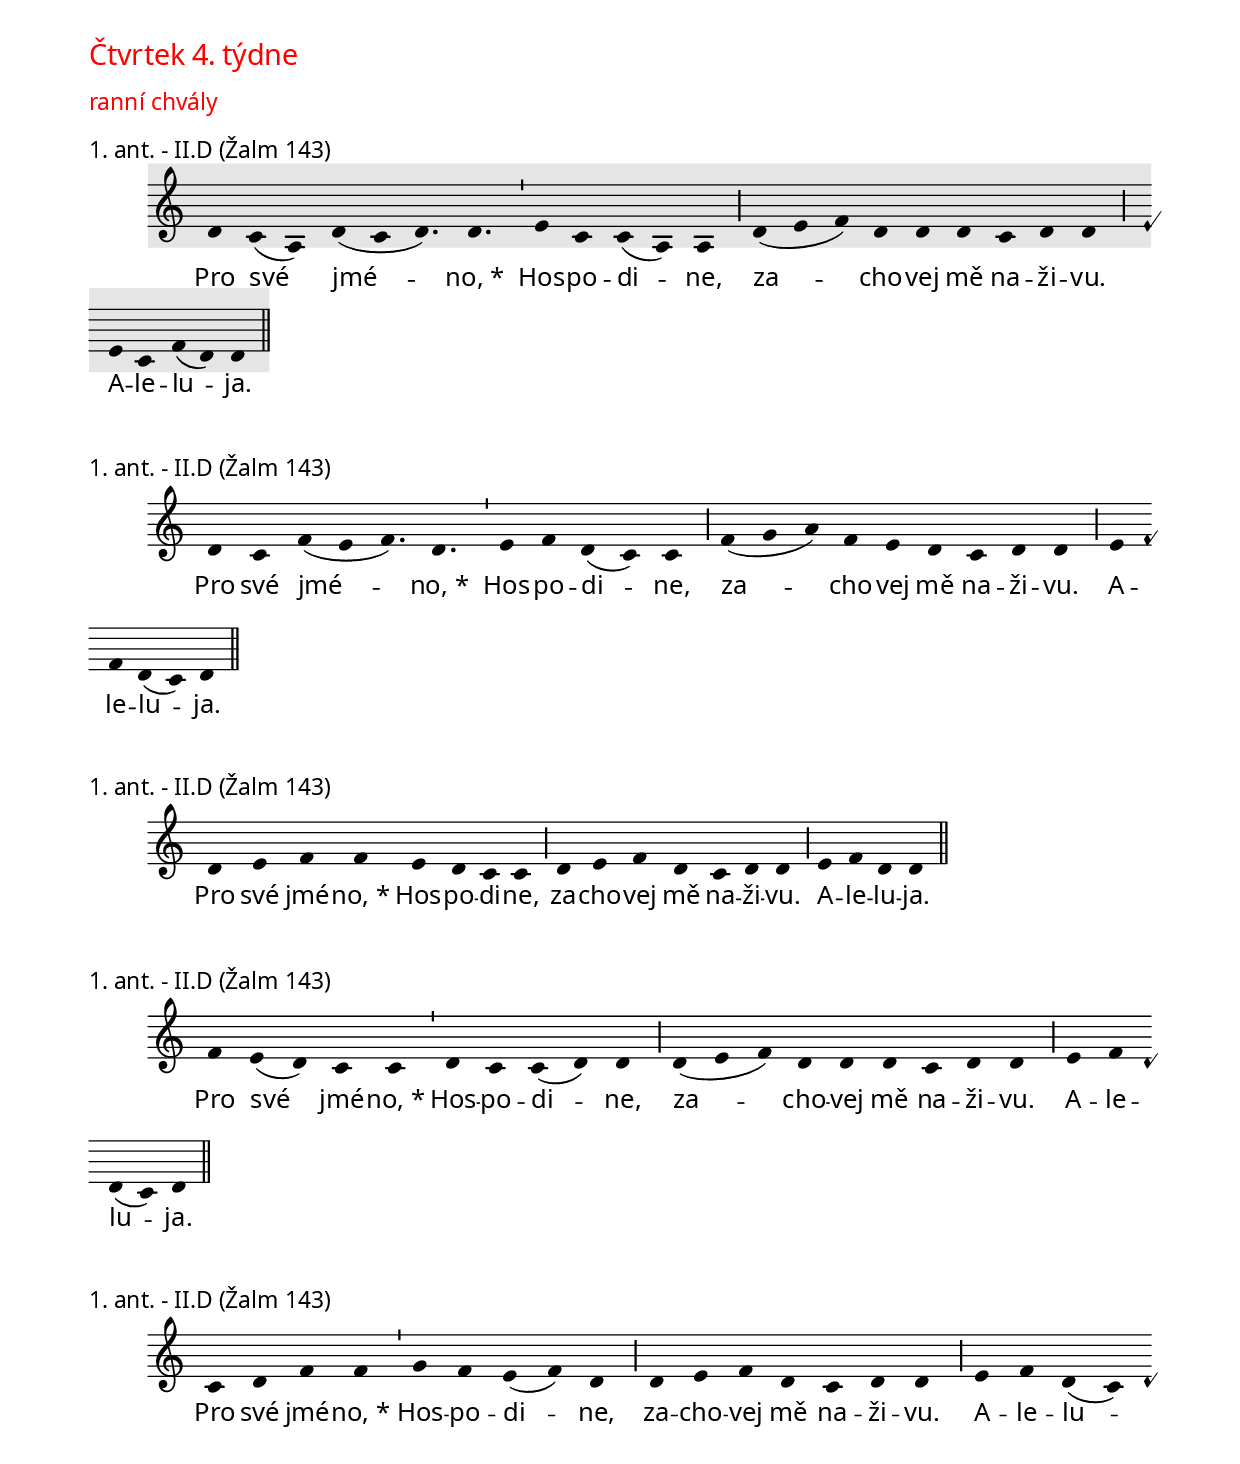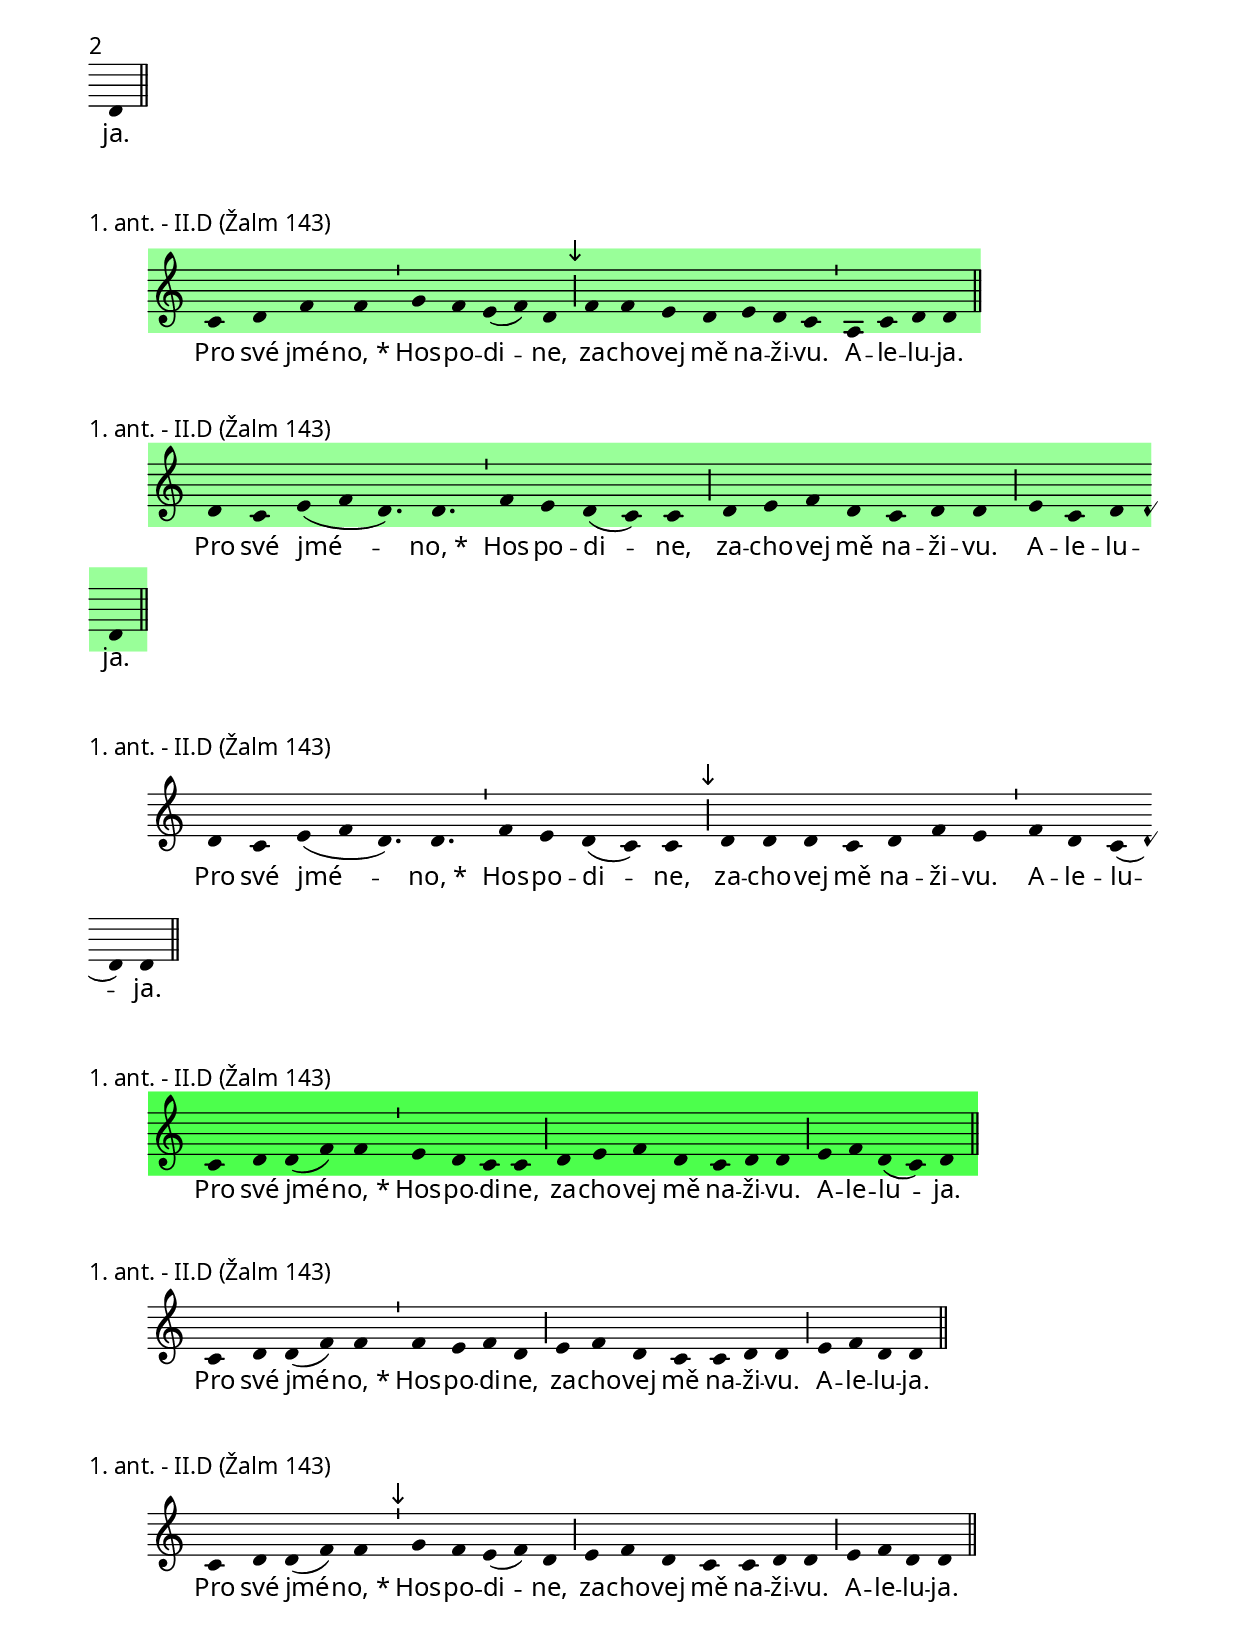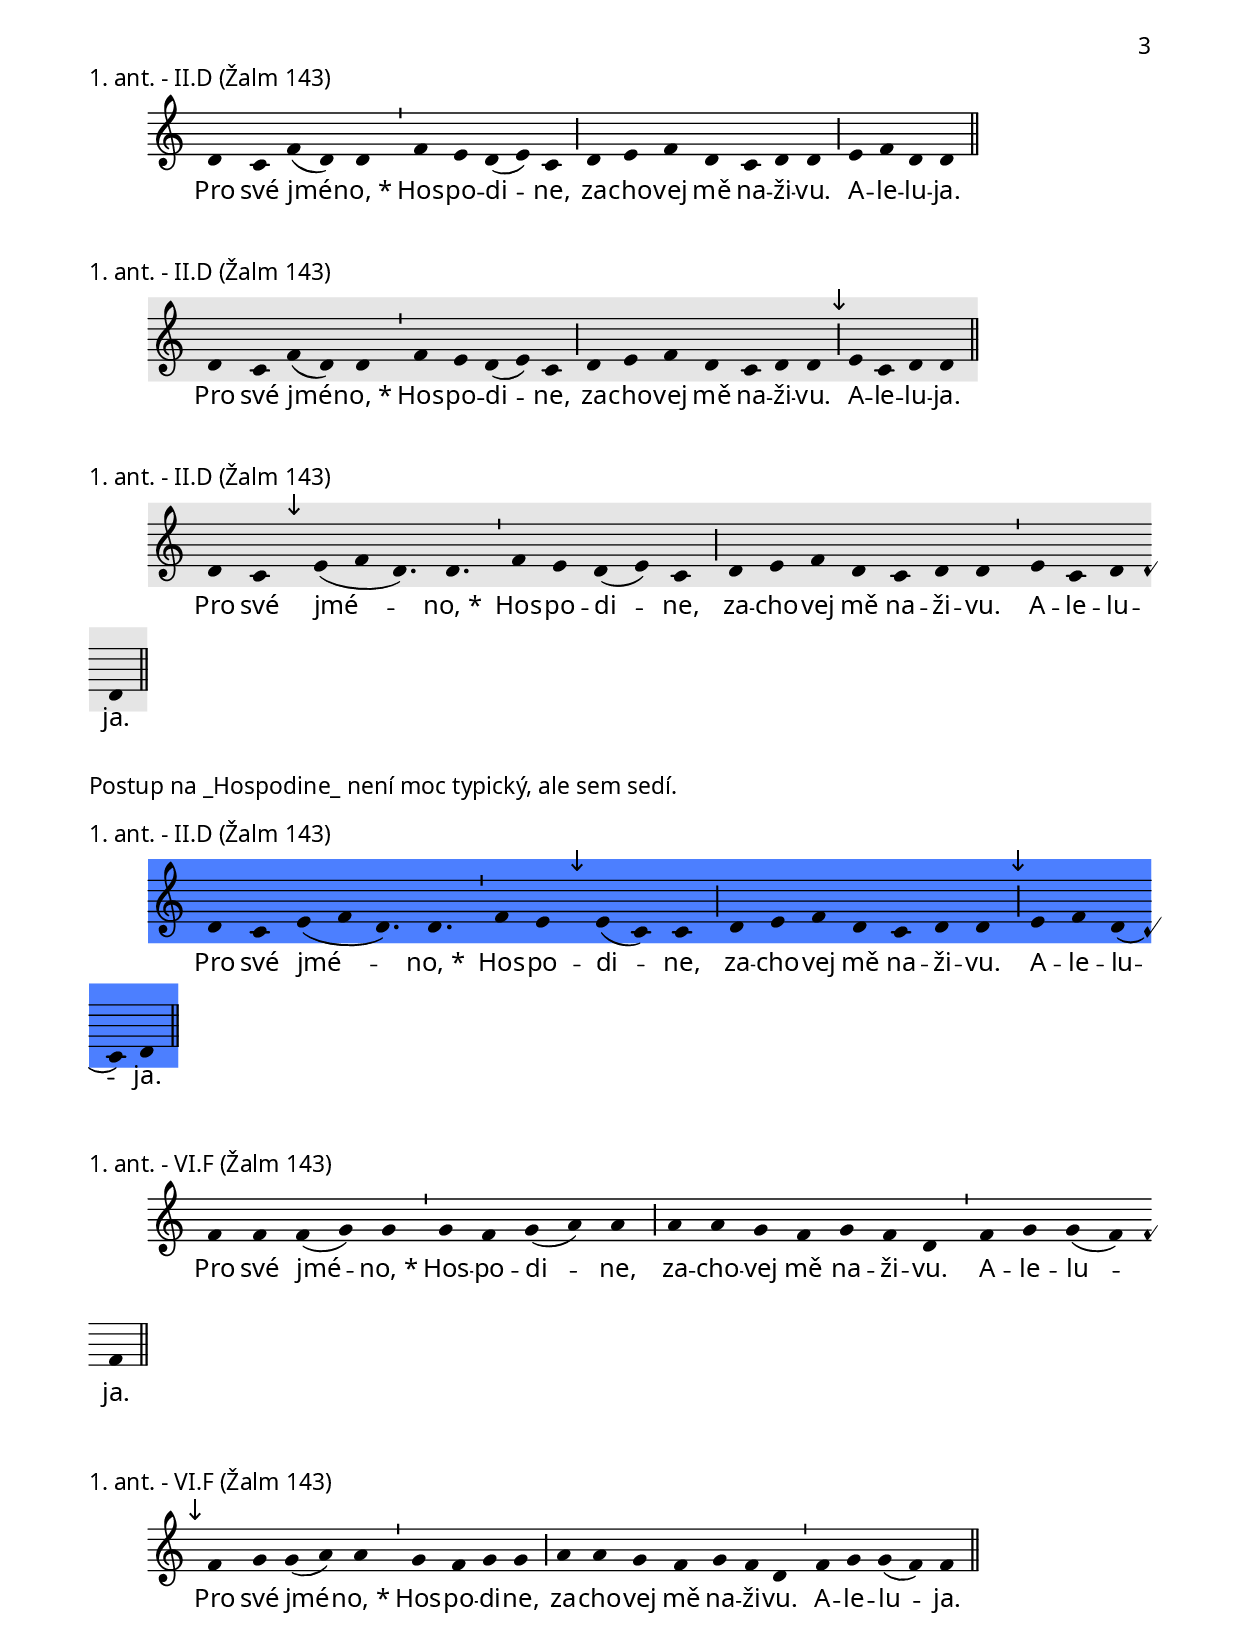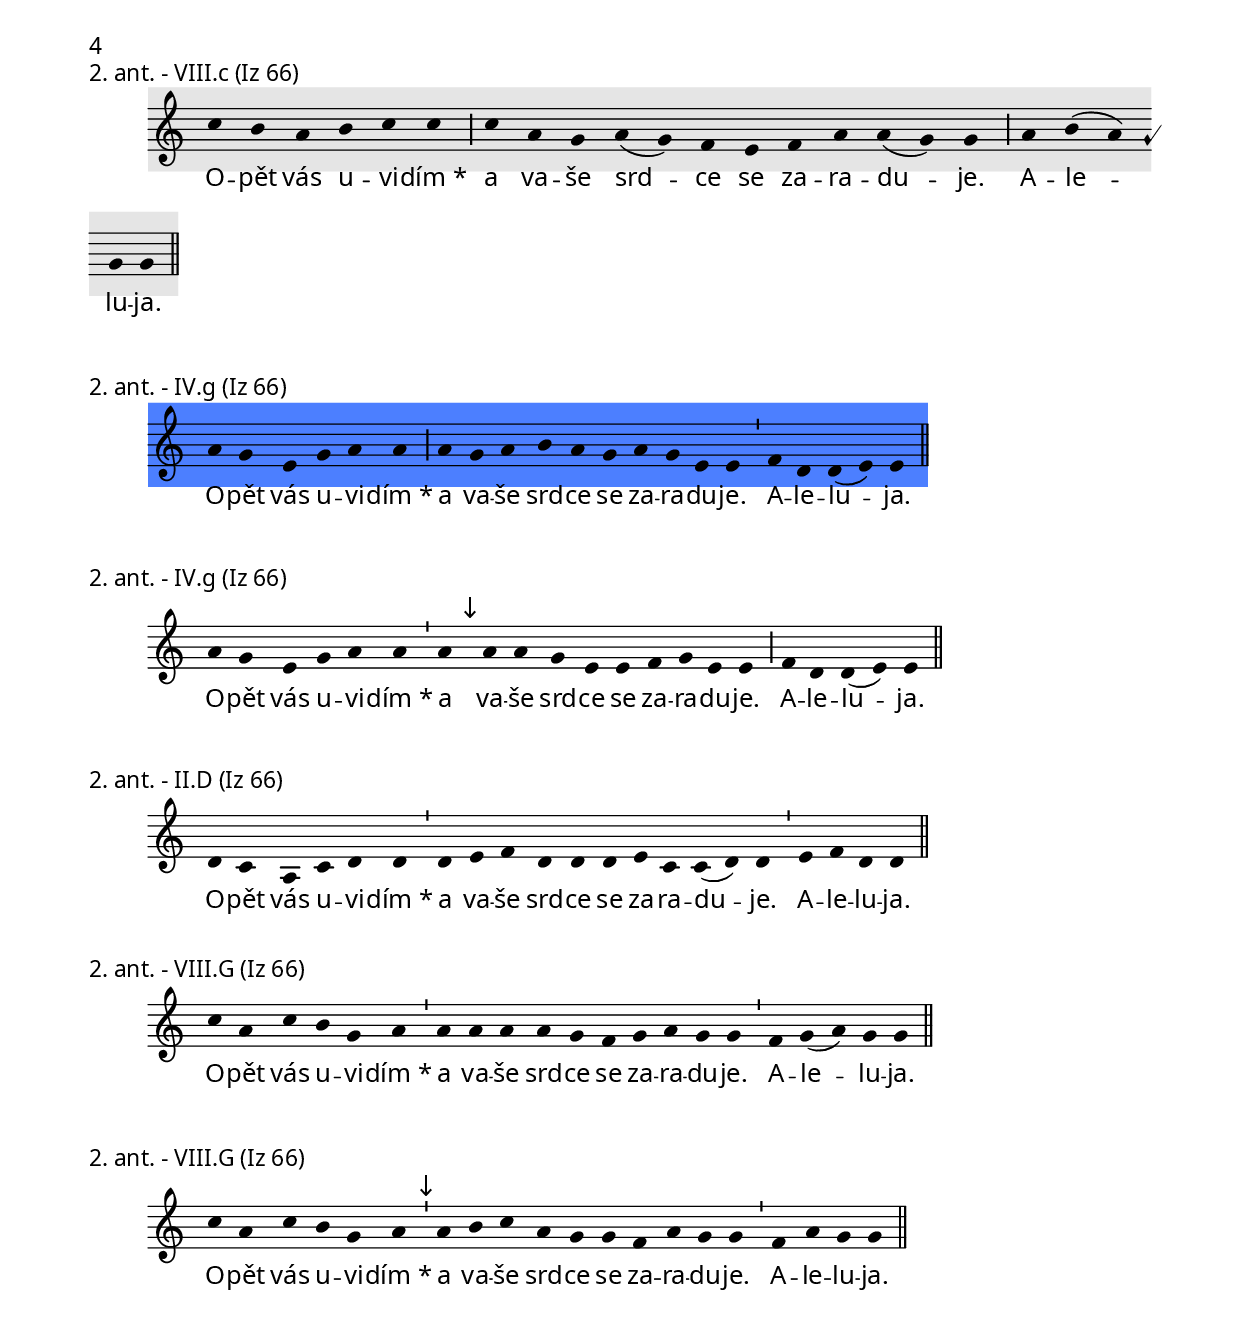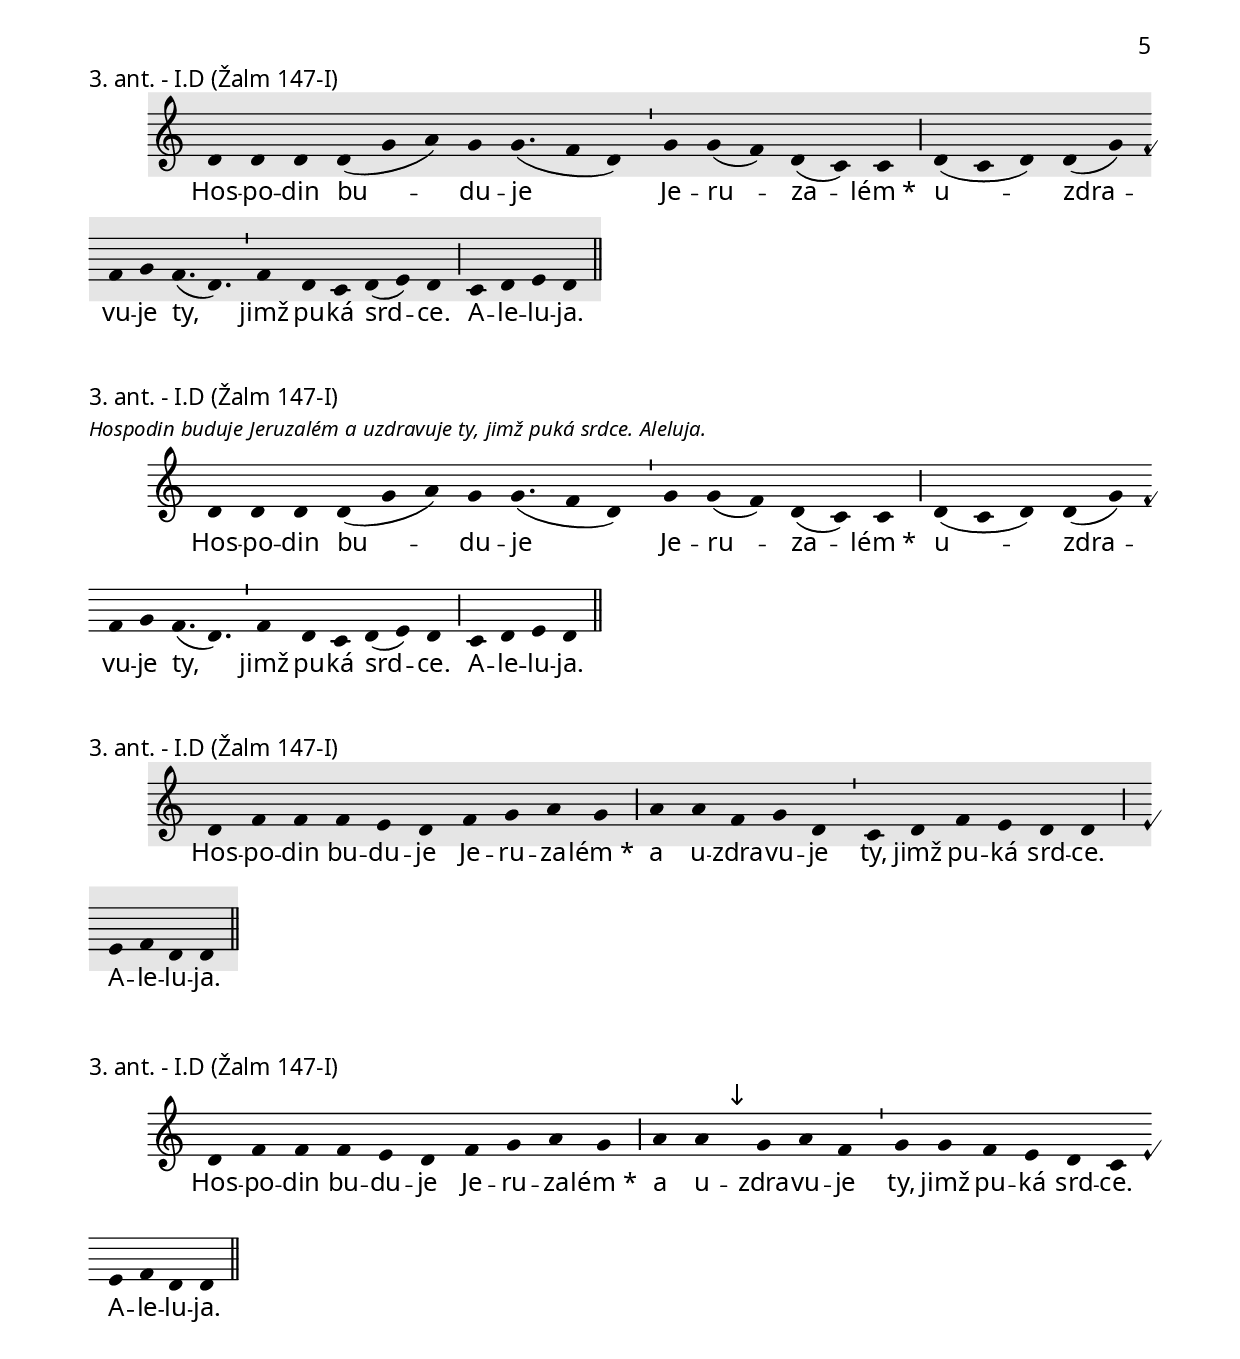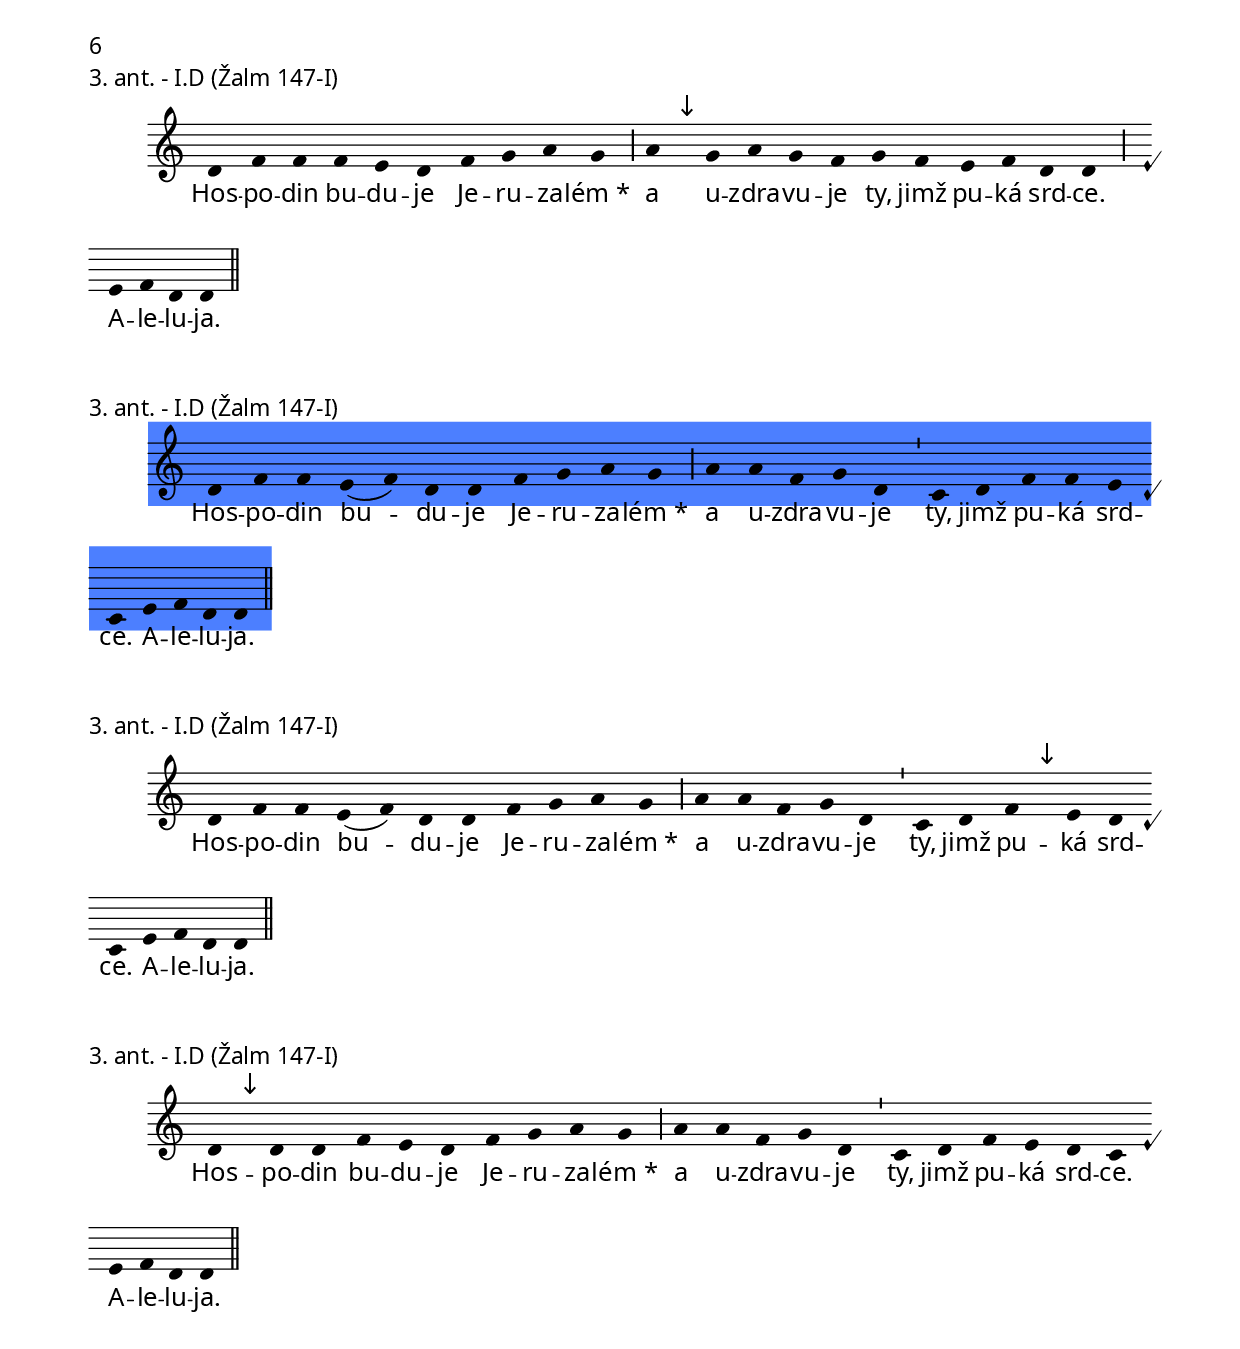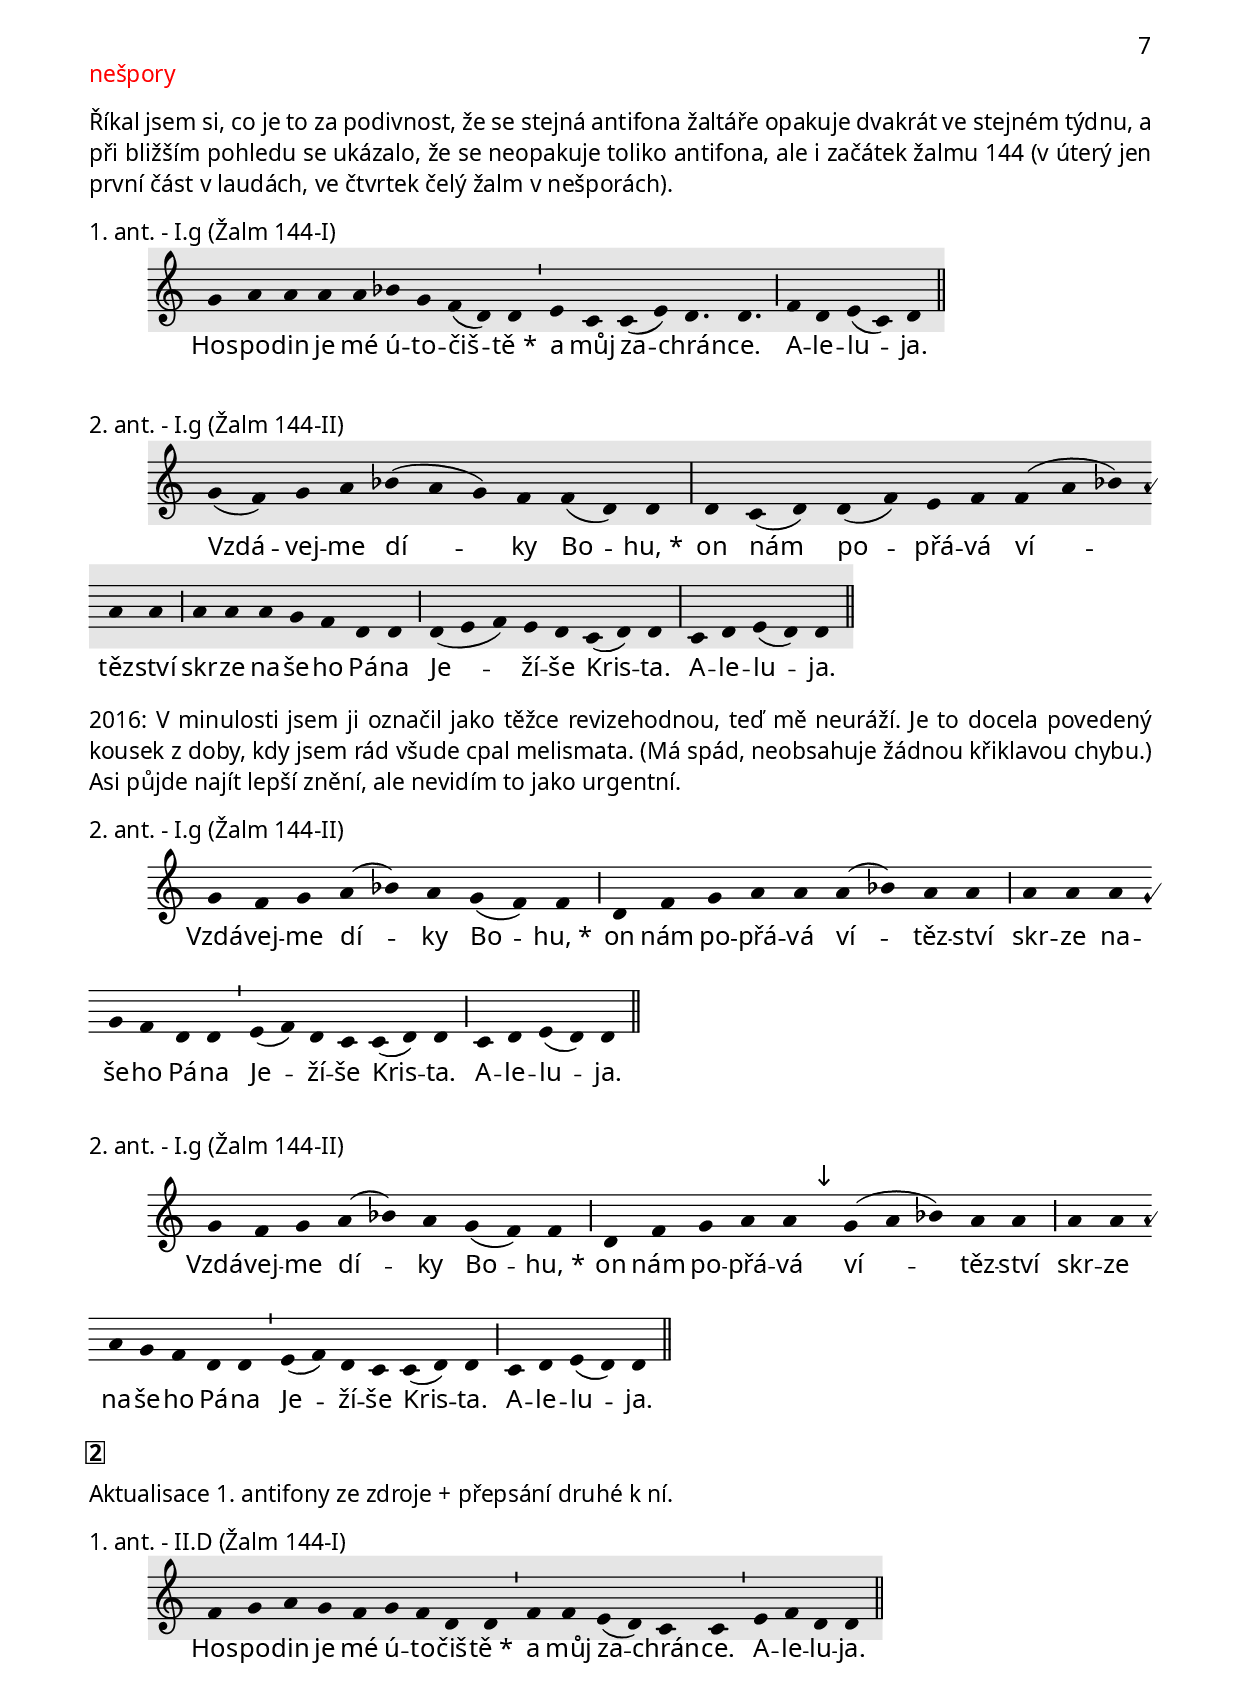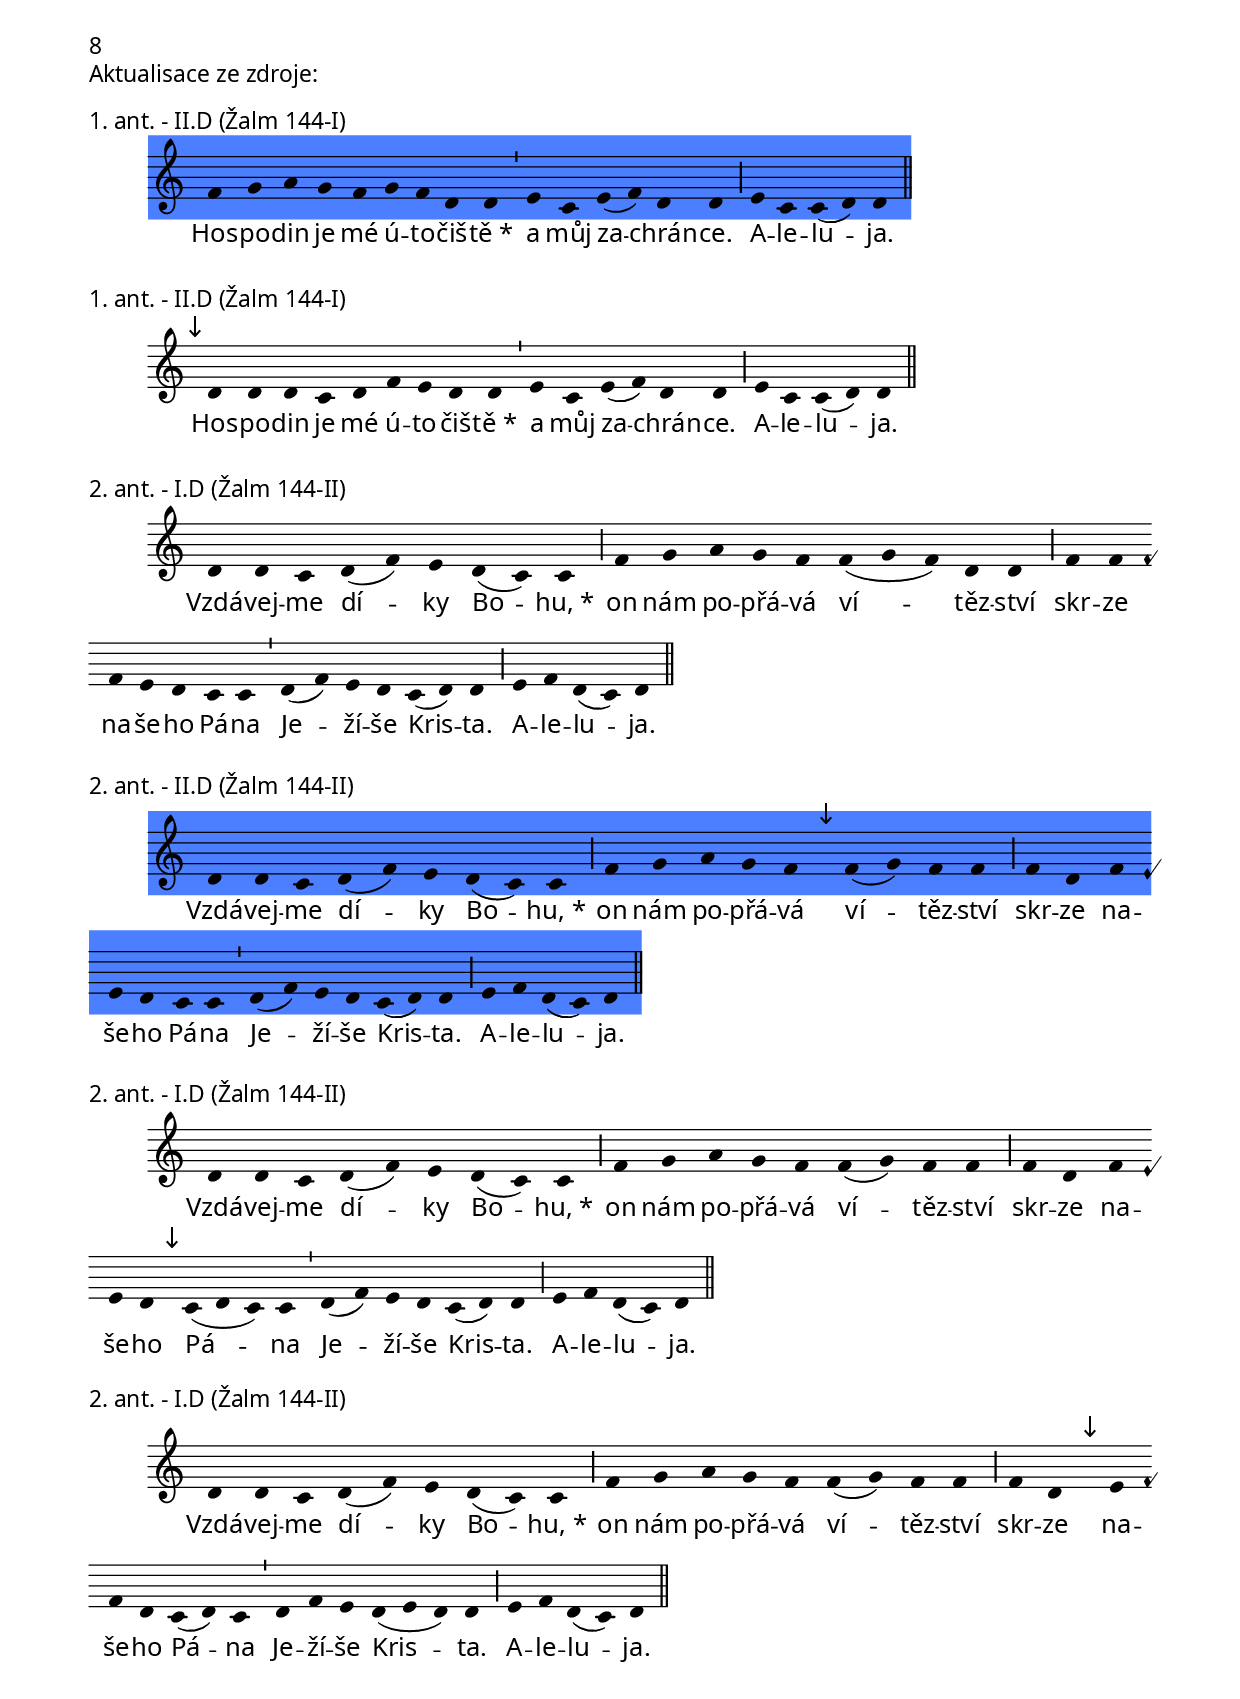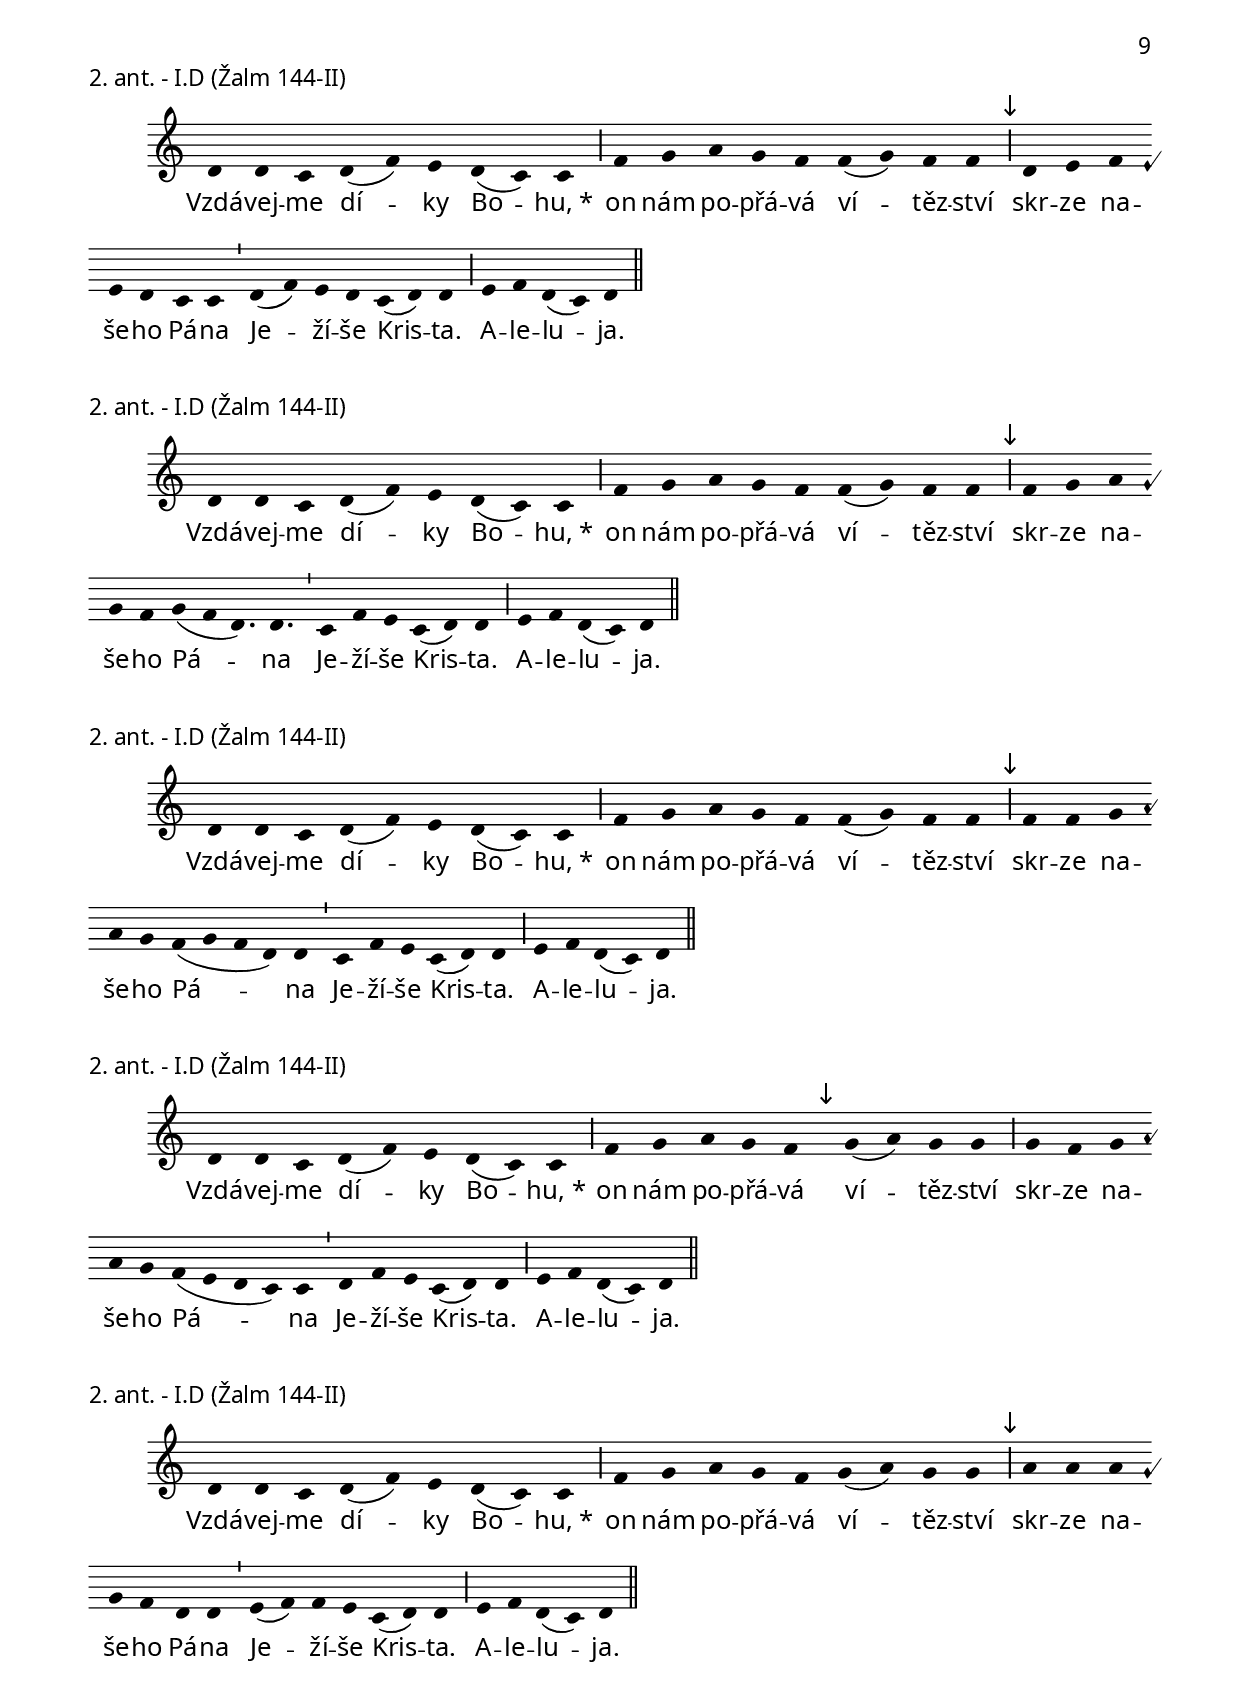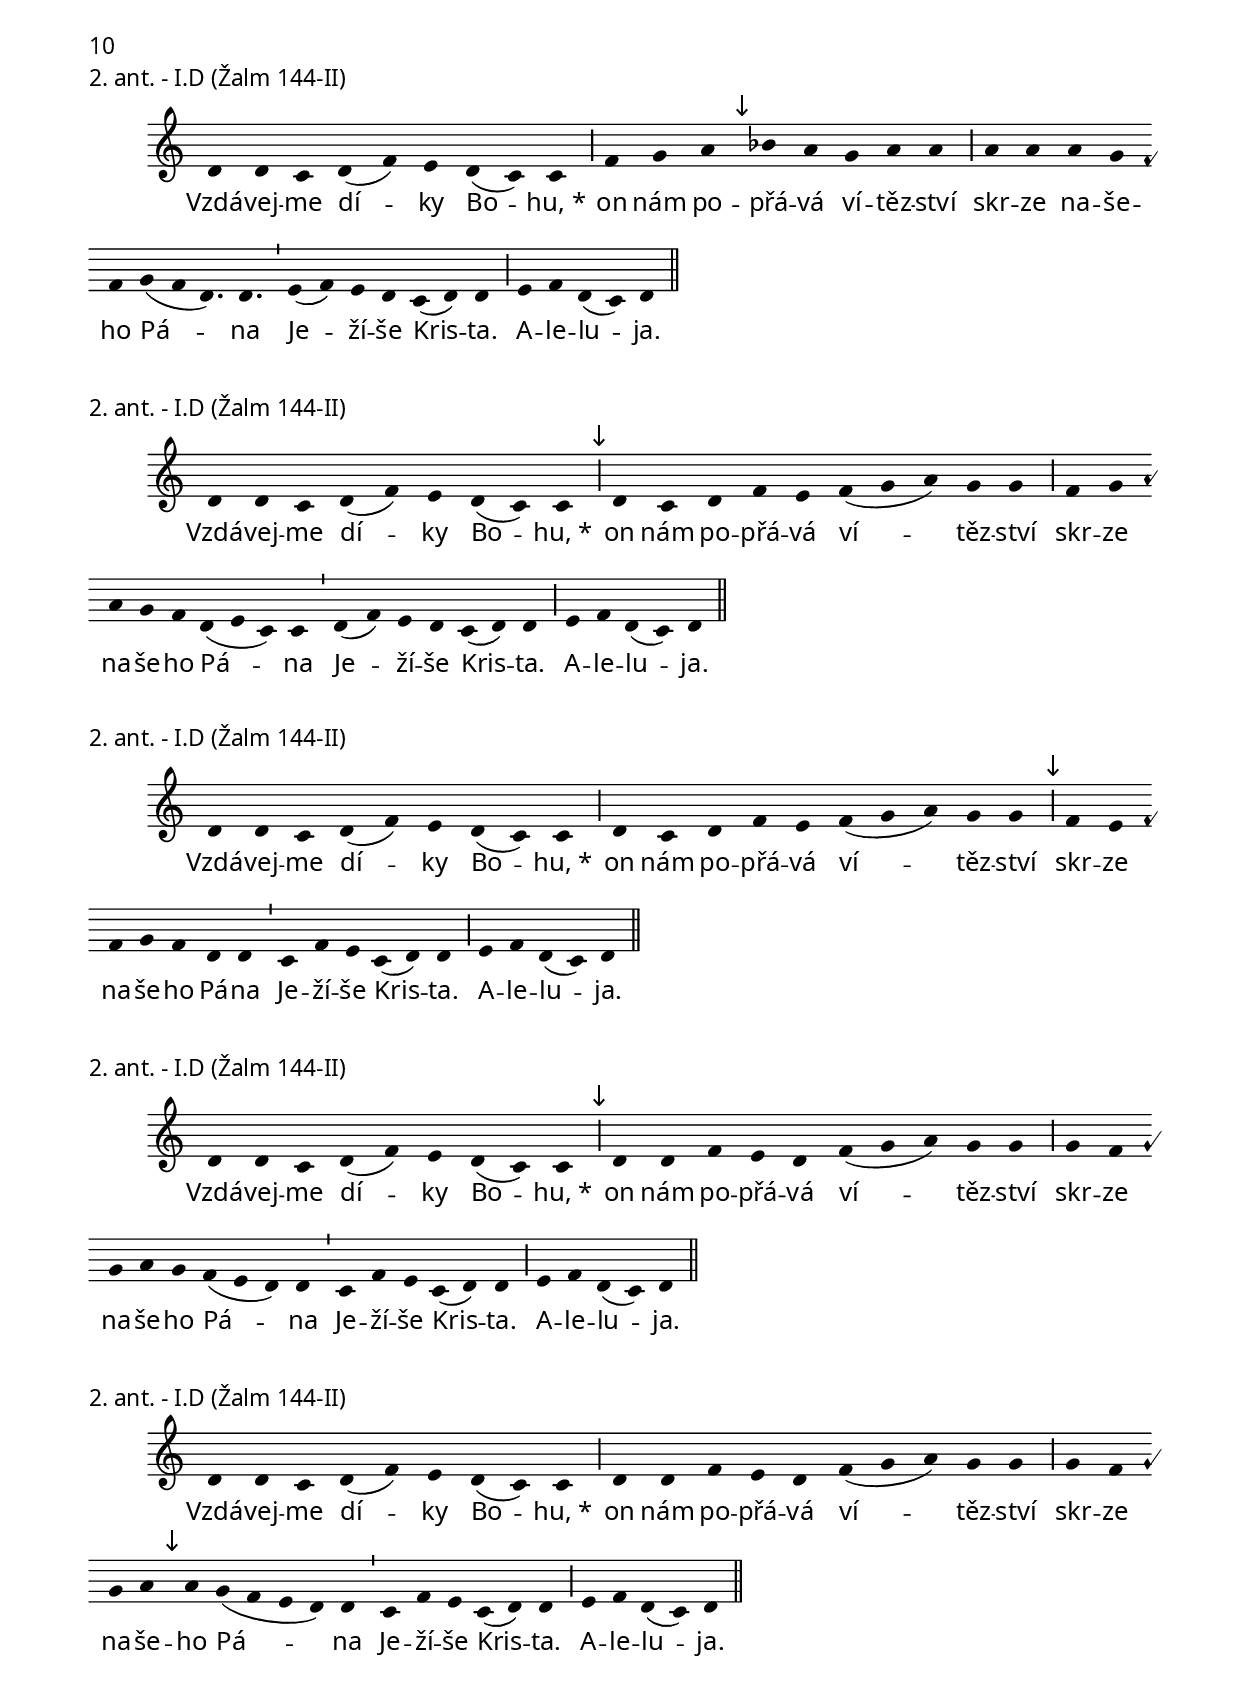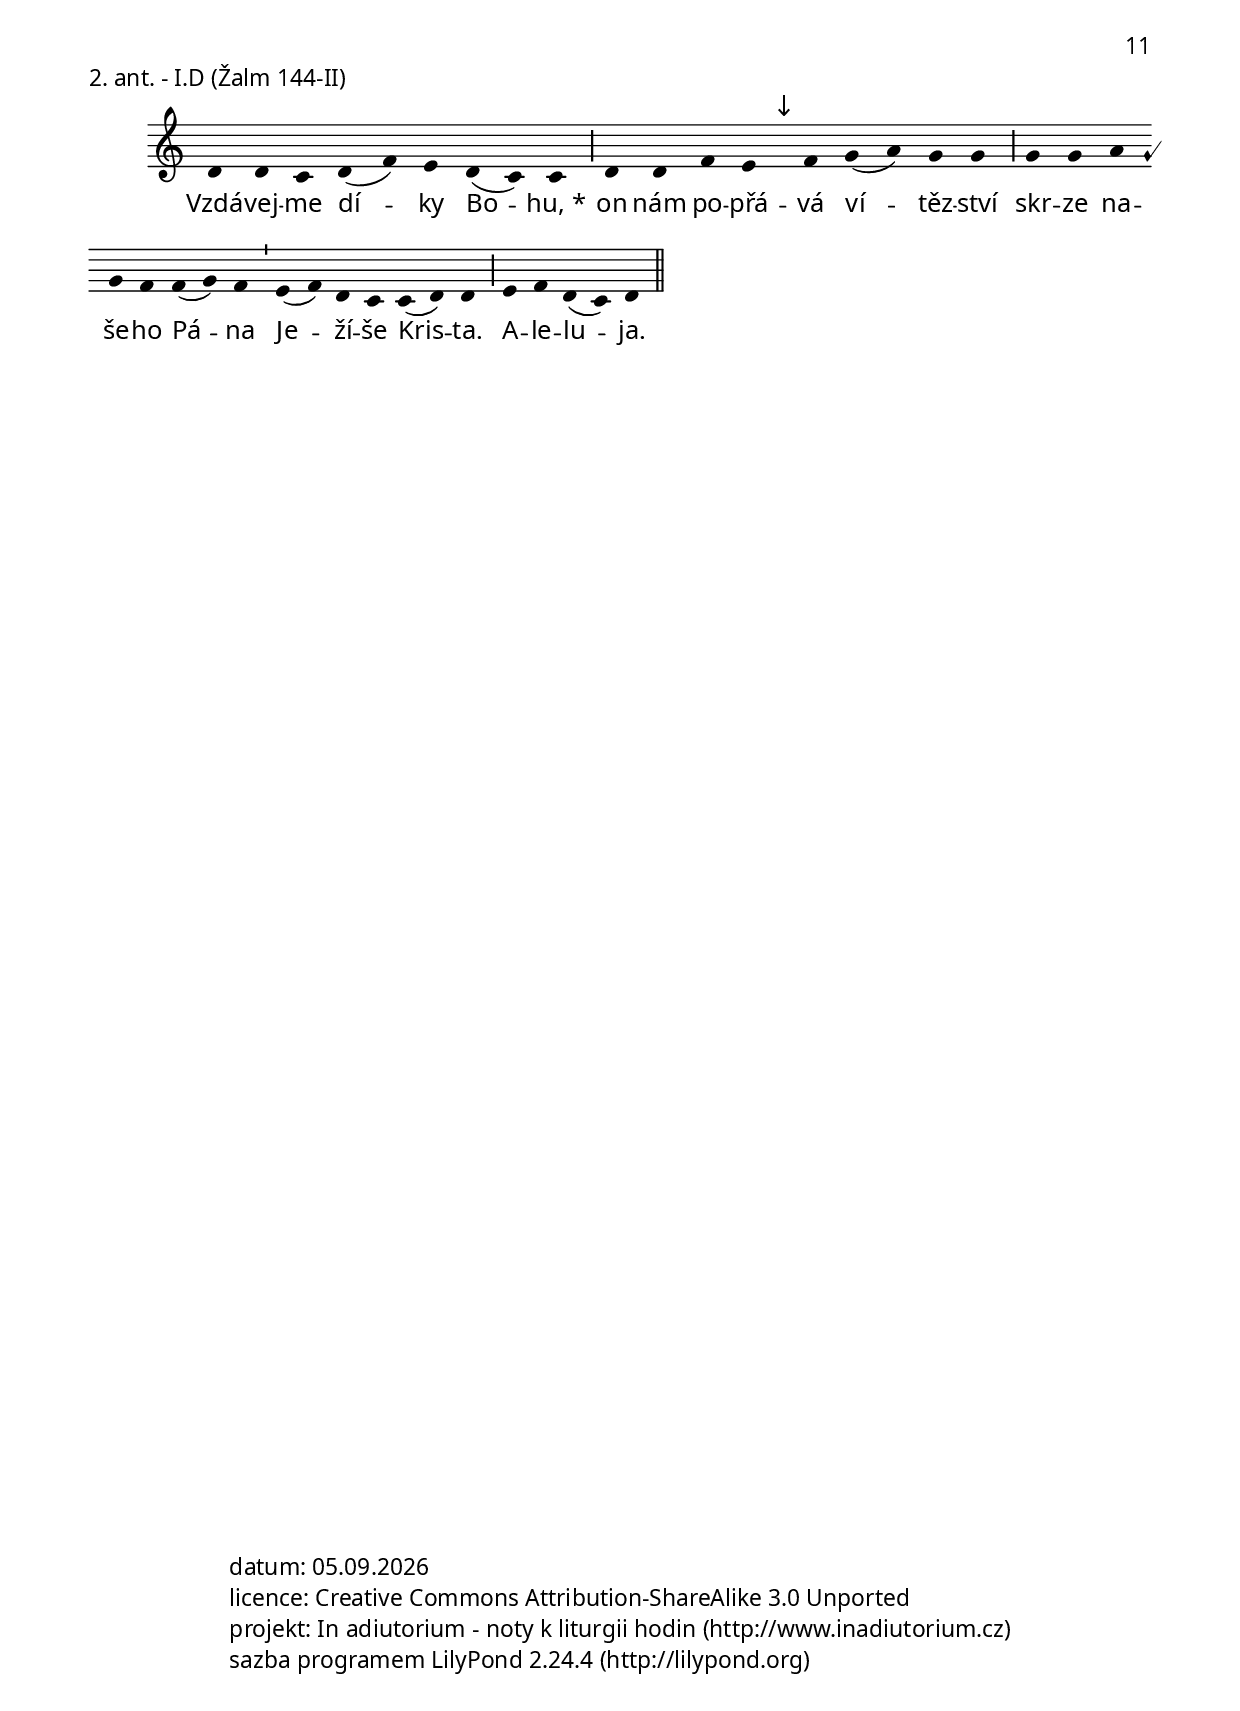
\include "../spolecne.ly"

\markup {\nadpisDen {Čtvrtek 4. týdne}}

\markup {\nadpisHodinka {"ranní chvály"}}

\score {
  \relative c' {
    \zvyraznovacSedy
    \choralniRezim
    d4 c( a) d( c d4.) d \barMin
    e4 c c( a) a \barMaior
    d( e f) d d d c d d \barMaior
    e c f( d) d \barFinalis
  }
  \addlyrics {
    Pro své jmé -- no,_* Hos -- po -- di -- ne,
    za -- cho -- vej mě na -- ži -- vu.
    A -- le -- lu -- ja.
  }
  \header {
    quid = "1. ant."
    modus = "II"
    differentia = "D"
    psalmus = "Žalm 143"
    placet = "aleluja jinak"
    id = "rch-a1"
    piece = \markup {\sestavTitulek}
  }
}

\score {
  \relative c' {
    \choralniRezim
    d4 c f( e f4.) d \barMin
    e4 f d( c) c \barMaior
    f( g a) f e d c d d \barMaior
    e f d( c) d \barFinalis
  }
  \addlyrics {
    Pro své jmé -- no,_* Hos -- po -- di -- ne,
    za -- cho -- vej mě na -- ži -- vu.
    A -- le -- lu -- ja.
  }
  \header {
    quid = "1. ant."
    modus = "II"
    differentia = "D"
    psalmus = "Žalm 143"
    id = "rch-a1"
    piece = \markup {\sestavTitulek}
  }
}

\score {
  \relative c' {
    \choralniRezim
    d4 e f f e d c c \barMaior
    d e f d c d d \barMaior
    e f d d \barFinalis
  }
  \addlyrics {
    Pro své jmé -- no,_* Hos -- po -- di -- ne,
    za -- cho -- vej mě na -- ži -- vu.
    A -- le -- lu -- ja.
  }
  \header {
    quid = "1. ant."
    modus = "II"
    differentia = "D"
    psalmus = "Žalm 143"
    id = "rch-a1"
    piece = \markup {\sestavTitulek}
  }
}

\score {
  \relative c' {
    \choralniRezim
    f4 e( d) c c \barMin d c c( d) d \barMaior
    d( e f) d d d c d d \barMaior
    e f d( c) d \barFinalis
  }
  \addlyrics {
    Pro své jmé -- no,_* Hos -- po -- di -- ne,
    za -- cho -- vej mě na -- ži -- vu.
    A -- le -- lu -- ja.
  }
  \header {
    quid = "1. ant."
    modus = "II"
    differentia = "D"
    psalmus = "Žalm 143"
    id = "rch-a1"
    piece = \markup {\sestavTitulek}
  }
}

\score {
  \relative c' {
    \choralniRezim
    c4 d f f \barMin g f e( f) d \barMaior
    d e f d c d d \barMaior
    e f d( c) d \barFinalis
  }
  \addlyrics {
    Pro své jmé -- no,_* Hos -- po -- di -- ne,
    za -- cho -- vej mě na -- ži -- vu.
    A -- le -- lu -- ja.
  }
  \header {
    quid = "1. ant."
    modus = "II"
    differentia = "D"
    psalmus = "Žalm 143"
    id = "rch-a1"
    piece = \markup {\sestavTitulek}
  }
}

\score {
  \relative c' {
    \zvyraznovacZelenyII
    \choralniRezim
    c4 d f f \barMin g f e( f) d \barMaior
    \mark\sipka f f e d e d c \barMin
    a c d d \barFinalis
  }
  \addlyrics {
    Pro své jmé -- no,_* Hos -- po -- di -- ne,
    za -- cho -- vej mě na -- ži -- vu.
    A -- le -- lu -- ja.
  }
  \header {
    quid = "1. ant."
    modus = "II"
    differentia = "D"
    psalmus = "Žalm 143"
    id = "rch-a1"
    piece = \markup {\sestavTitulek}
  }
}

\score {
  \relative c' {
    \zvyraznovacZelenyII
    \choralniRezim
    d4 c e( f d4.) d \barMin f4 e d( c) c \barMaior
    d e f d c d d \barMaior
    e c d d \barFinalis
  }
  \addlyrics {
    Pro své jmé -- no,_* Hos -- po -- di -- ne,
    za -- cho -- vej mě na -- ži -- vu.
    A -- le -- lu -- ja.
  }
  \header {
    quid = "1. ant."
    modus = "II"
    differentia = "D"
    psalmus = "Žalm 143"
    id = "rch-a1"
    piece = \markup {\sestavTitulek}
  }
}

\score {
  \relative c' {
    \choralniRezim
    d4 c e( f d4.) d \barMin f4 e d( c) c \barMaior
    \mark\sipka d d d c d f e \barMin
    f d c( d) d \barFinalis
  }
  \addlyrics {
    Pro své jmé -- no,_* Hos -- po -- di -- ne,
    za -- cho -- vej mě na -- ži -- vu.
    A -- le -- lu -- ja.
  }
  \header {
    quid = "1. ant."
    modus = "II"
    differentia = "D"
    psalmus = "Žalm 143"
    id = "rch-a1"
    piece = \markup {\sestavTitulek}
  }
}

\score {
  \relative c' {
    \zvyraznovacZeleny
    \choralniRezim
    c4 d d( f) f \barMin e d c c \barMaior
    d e f d c d d \barMaior
    e f d( c) d \barFinalis
  }
  \addlyrics {
    Pro své jmé -- no,_* Hos -- po -- di -- ne,
    za -- cho -- vej mě na -- ži -- vu.
    A -- le -- lu -- ja.
  }
  \header {
    quid = "1. ant."
    modus = "II"
    differentia = "D"
    psalmus = "Žalm 143"
    id = "rch-a1"
    piece = \markup {\sestavTitulek}
  }
}

\score {
  \relative c' {
    \choralniRezim
    c4 d d( f) f \barMin f e f d \barMaior
    e f d c c d d \barMaior
    e f d d \barFinalis
  }
  \addlyrics {
    Pro své jmé -- no,_* Hos -- po -- di -- ne,
    za -- cho -- vej mě na -- ži -- vu.
    A -- le -- lu -- ja.
  }
  \header {
    quid = "1. ant."
    modus = "II"
    differentia = "D"
    psalmus = "Žalm 143"
    id = "rch-a1"
    piece = \markup {\sestavTitulek}
  }
}

\score {
  \relative c' {
    \choralniRezim
    c4 d d( f) f \barMin \mark\sipka g f e( f) d \barMaior
    e f d c c d d \barMaior
    e f d d \barFinalis
  }
  \addlyrics {
    Pro své jmé -- no,_* Hos -- po -- di -- ne,
    za -- cho -- vej mě na -- ži -- vu.
    A -- le -- lu -- ja.
  }
  \header {
    quid = "1. ant."
    modus = "II"
    differentia = "D"
    psalmus = "Žalm 143"
    id = "rch-a1"
    piece = \markup {\sestavTitulek}
  }
}

\score {
  \relative c' {
    \choralniRezim
    d4 c f( d) d \barMin f e d( e) c \barMaior
    d e f d c d d \barMaior
    e f d d \barFinalis
  }
  \addlyrics {
    Pro své jmé -- no,_* Hos -- po -- di -- ne,
    za -- cho -- vej mě na -- ži -- vu.
    A -- le -- lu -- ja.
  }
  \header {
    quid = "1. ant."
    modus = "II"
    differentia = "D"
    psalmus = "Žalm 143"
    id = "rch-a1"
    piece = \markup {\sestavTitulek}
  }
}

\score {
  \relative c' {
    \zvyraznovacSedy
    \choralniRezim
    d4 c f( d) d \barMin f e d( e) c \barMaior
    d e f d c d d \barMaior
    \mark\sipka e c d d \barFinalis
  }
  \addlyrics {
    Pro své jmé -- no,_* Hos -- po -- di -- ne,
    za -- cho -- vej mě na -- ži -- vu.
    A -- le -- lu -- ja.
  }
  \header {
    quid = "1. ant."
    modus = "II"
    differentia = "D"
    psalmus = "Žalm 143"
    id = "rch-a1"
    piece = \markup {\sestavTitulek}
  }
}

\score {
  \relative c' {
    \zvyraznovacSedy
    \choralniRezim
    d4 c \mark\sipka e( f d4.) d \barMin f4 e d( e) c \barMaior
    d e f d c d d \barMin
    e c d d \barFinalis
  }
  \addlyrics {
    Pro své jmé -- no,_* Hos -- po -- di -- ne,
    za -- cho -- vej mě na -- ži -- vu.
    A -- le -- lu -- ja.
  }
  \header {
    quid = "1. ant."
    modus = "II"
    differentia = "D"
    psalmus = "Žalm 143"
    id = "rch-a1"
    piece = \markup {\sestavTitulek}
  }
}

\markup\justify{
  Postup na _Hospodine_ není moc typický, ale sem sedí.
}
\score {
  \relative c' {
    \zvyraznovacModry
    \choralniRezim
    d4 c e( f d4.) d \barMin f4 e \mark\sipka e( c) c \barMaior
    d e f d c d d \mark\sipka \barMaior
    e f d( c) d \barFinalis
  }
  \addlyrics {
    Pro své jmé -- no,_* Hos -- po -- di -- ne,
    za -- cho -- vej mě na -- ži -- vu.
    A -- le -- lu -- ja.
  }
  \header {
    quid = "1. ant."
    modus = "II"
    differentia = "D"
    psalmus = "Žalm 143"
    id = "rch-a1"
    piece = \markup {\sestavTitulek}
  }
}

\score {
  \relative c' {
    \choralniRezim
    f4 f f( g) g \barMin g f g( a) a \barMaior
    a a g f g f d \barMin
    f g g( f) f \barFinalis
  }
  \addlyrics {
    Pro své jmé -- no,_* Hos -- po -- di -- ne,
    za -- cho -- vej mě na -- ži -- vu.
    A -- le -- lu -- ja.
  }
  \header {
    quid = "1. ant."
    modus = "VI"
    differentia = "F"
    psalmus = "Žalm 143"
    id = "rch-a1"
    piece = \markup {\sestavTitulek}
  }
}

\score {
  \relative c' {
    \choralniRezim
    \mark\sipka f4 g g( a) a \barMin g f g g \barMaior
    a a g f g f d \barMin
    f g g( f) f \barFinalis
  }
  \addlyrics {
    Pro své jmé -- no,_* Hos -- po -- di -- ne,
    za -- cho -- vej mě na -- ži -- vu.
    A -- le -- lu -- ja.
  }
  \header {
    quid = "1. ant."
    modus = "VI"
    differentia = "F"
    psalmus = "Žalm 143"
    id = "rch-a1"
    piece = \markup {\sestavTitulek}
  }
}

\pageBreak

\score {
  \relative c'' {
    \zvyraznovacSedy
    \choralniRezim
    c4 b a b c c \barMaior
    c a g a( g) f e f a a( g) g \barMaior
    a b( a) g g \barFinalis
  }
  \addlyrics {
    O -- pět vás u -- vi -- dím_*
    a va -- še srd -- ce se za -- ra -- du -- je.
    A -- le -- lu -- ja.
  }
  \header {
    quid = "2. ant."
    modus = "VIII"
    differentia = "c"
    psalmus = "Iz 66"
    id = "rch-a2"
    piece = \markup {\sestavTitulek}
  }
}

\score {
  \relative c'' {
    \zvyraznovacModry
    \choralniRezim
    a4 g e g a a \barMaior
    a g a b a g a g e e \barMin
    f d d( e) e \barFinalis
  }
  \addlyrics {
    O -- pět vás u -- vi -- dím_*
    a va -- še srd -- ce se za -- ra -- du -- je.
    A -- le -- lu -- ja.
  }
  \header {
    quid = "2. ant."
    modus = "IV"
    differentia = "g"
    psalmus = "Iz 66"
    id = "rch-a2"
    piece = \markup {\sestavTitulek}
  }
}

\score {
  \relative c'' {
    \choralniRezim
    a4 g e g a a \barMin
    a \mark\sipka a a g e e f g e e \barMaior
    f d d( e) e \barFinalis
  }
  \addlyrics {
    O -- pět vás u -- vi -- dím_*
    a va -- še srd -- ce se za -- ra -- du -- je.
    A -- le -- lu -- ja.
  }
  \header {
    quid = "2. ant."
    modus = "IV"
    differentia = "g"
    psalmus = "Iz 66"
    id = "rch-a2"
    piece = \markup {\sestavTitulek}
  }
}

\score {
  \relative c' {
    \choralniRezim
    d4 c a c d d \barMin
    d e f d d d e c c( d) d \barMin
    e f d d \barFinalis
  }
  \addlyrics {
    O -- pět vás u -- vi -- dím_*
    a va -- še srd -- ce se za -- ra -- du -- je.
    A -- le -- lu -- ja.
  }
  \header {
    quid = "2. ant."
    modus = "II"
    differentia = "D"
    psalmus = "Iz 66"
    id = "rch-a2"
    piece = \markup {\sestavTitulek}
  }
}

\score {
  \relative c'' {
    \choralniRezim
    c4 a c b g a \barMin
    a a a a g f g a g g \barMin
    f g( a) g g \barFinalis
  }
  \addlyrics {
    O -- pět vás u -- vi -- dím_*
    a va -- še srd -- ce se za -- ra -- du -- je.
    A -- le -- lu -- ja.
  }
  \header {
    quid = "2. ant."
    modus = "VIII"
    differentia = "G"
    psalmus = "Iz 66"
    id = "rch-a2"
    piece = \markup {\sestavTitulek}
  }
}

\score {
  \relative c'' {
    \choralniRezim
    c4 a c b g a \barMin
    \mark\sipka a b c a g g f a g g \barMin
    f a g g \barFinalis
  }
  \addlyrics {
    O -- pět vás u -- vi -- dím_*
    a va -- še srd -- ce se za -- ra -- du -- je.
    A -- le -- lu -- ja.
  }
  \header {
    quid = "2. ant."
    modus = "VIII"
    differentia = "G"
    psalmus = "Iz 66"
    id = "rch-a2"
    piece = \markup {\sestavTitulek}
  }
}

\pageBreak

\score {
  \relative c' {
    \zvyraznovacSedy
    \choralniRezim
    d4 d d d( g a) g g4.( f4 d) \barMin g g( f) d( c) c \barMaior
    d4( c d) d( g) f g f4.( d) \barMin f4 d c d( e) d \barMaior
    c d e d \barFinalis
  }
  \addlyrics {
    Hos -- po -- din bu -- du -- je Je -- ru -- za -- lém_*
    % a % vypustka
    u -- zdra -- vu -- je ty, jimž pu -- ká srd -- ce.
    A -- le -- lu -- ja.
  }
  \header {
    quid = "3. ant."
    modus = "I"
    differentia = "D"
    psalmus = "Žalm 147-I"
    id = "rch-a3"
    placet = "~"
    piece = \markup {\sestavTitulek}
  }
}

\score {
  \relative c' {
    \choralniRezim
    d4 d d d( g a) g g4.( f4 d) \barMin g g( f) d( c) c \barMaior
    d4( c d) d( g) f g f4.( d) \barMin f4 d c d( e) d \barMaior
    c d e d \barFinalis
  }
  \addlyrics {
    Hos -- po -- din bu -- du -- je Je -- ru -- za -- lém_*
    % a % vypustka
    u -- zdra -- vu -- je ty, jimž pu -- ká srd -- ce.
    A -- le -- lu -- ja.
  }
  \header {
    textus_approbatus = "Hospodin buduje Jeruzalém a uzdravuje ty, jimž puká srdce. Aleluja."
    quid = "3. ant."
    modus = "I"
    differentia = "D"
    psalmus = "Žalm 147-I"
    id = "rch-a3"
    placet = "~"
    piece = \markup {\sestavTitulek}
  }
}

\score {
  \relative c' {
    \zvyraznovacSedy
    \choralniRezim
    d4 f f f e d f g a g \barMaior
    a a f g d \barMin
    c d f e d d \barMaior
    e f d d \barFinalis
  }
  \addlyrics {
    Hos -- po -- din bu -- du -- je Je -- ru -- za -- lém_*
    a u -- zdra -- vu -- je
    ty, jimž pu -- ká srd -- ce.
    A -- le -- lu -- ja.
  }
  \header {
    quid = "3. ant."
    modus = "I"
    differentia = "D"
    psalmus = "Žalm 147-I"
    id = "rch-a3"
    piece = \markup {\sestavTitulek}
  }
}

\score {
  \relative c' {
    \choralniRezim
    d4 f f f e d f g a g \barMaior
    a a \mark\sipka g a f \barMin
    g g f e d c
    e f d d \barFinalis
  }
  \addlyrics {
    Hos -- po -- din bu -- du -- je Je -- ru -- za -- lém_*
    a u -- zdra -- vu -- je
    ty, jimž pu -- ká srd -- ce.
    A -- le -- lu -- ja.
  }
  \header {
    quid = "3. ant."
    modus = "I"
    differentia = "D"
    psalmus = "Žalm 147-I"
    id = "rch-a3"
    piece = \markup {\sestavTitulek}
  }
}

\score {
  \relative c' {
    \choralniRezim
    d4 f f f e d f g a g \barMaior
    a \mark\sipka g a g f g f e f d d \barMaior
    e f d d \barFinalis
  }
  \addlyrics {
    Hos -- po -- din bu -- du -- je Je -- ru -- za -- lém_*
    a u -- zdra -- vu -- je ty, jimž pu -- ká srd -- ce.
    A -- le -- lu -- ja.
  }
  \header {
    quid = "3. ant."
    modus = "I"
    differentia = "D"
    psalmus = "Žalm 147-I"
    id = "rch-a3"
    piece = \markup {\sestavTitulek}
  }
}

\score {
  \relative c' {
    \zvyraznovacModry
    \choralniRezim
    d4 f f e( f) d d f g a g \barMaior
    a a f g d \barMin
    c d f f e c
    e f d d \barFinalis
  }
  \addlyrics {
    Hos -- po -- din bu -- du -- je Je -- ru -- za -- lém_*
    a u -- zdra -- vu -- je
    ty, jimž pu -- ká srd -- ce.
    A -- le -- lu -- ja.
  }
  \header {
    quid = "3. ant."
    modus = "I"
    differentia = "D"
    psalmus = "Žalm 147-I"
    id = "rch-a3"
    piece = \markup {\sestavTitulek}
  }
}

\score {
  \relative c' {
    \choralniRezim
    d4 f f e( f) d d f g a g \barMaior
    a a f g d \barMin
    c d f \mark\sipka e d c
    e f d d \barFinalis
  }
  \addlyrics {
    Hos -- po -- din bu -- du -- je Je -- ru -- za -- lém_*
    a u -- zdra -- vu -- je
    ty, jimž pu -- ká srd -- ce.
    A -- le -- lu -- ja.
  }
  \header {
    quid = "3. ant."
    modus = "I"
    differentia = "D"
    psalmus = "Žalm 147-I"
    id = "rch-a3"
    piece = \markup {\sestavTitulek}
  }
}

\score {
  \relative c' {
    \choralniRezim
    d4 \mark\sipka d d f e d f g a g \barMaior
    a a f g d \barMin
    c d f e d c
    e f d d \barFinalis
  }
  \addlyrics {
    Hos -- po -- din bu -- du -- je Je -- ru -- za -- lém_*
    a u -- zdra -- vu -- je
    ty, jimž pu -- ká srd -- ce.
    A -- le -- lu -- ja.
  }
  \header {
    quid = "3. ant."
    modus = "I"
    differentia = "D"
    psalmus = "Žalm 147-I"
    id = "rch-a3"
    piece = \markup {\sestavTitulek}
  }
}

\pageBreak

\markup {\nadpisHodinka {"nešpory"}}

\markup\justify{
  Říkal jsem si, co je to za podivnost, že se stejná antifona žaltáře
  opakuje dvakrát ve stejném týdnu, a při bližším pohledu se ukázalo,
  že se neopakuje toliko antifona, ale i začátek žalmu 144
  (v úterý jen první část v laudách, ve čtvrtek čelý žalm v nešporách).
}

\score {
  \relative c'' {
    \zvyraznovacSedy
    \choralniRezim
    g4 a a a a4 bes g f( d) d \barMin
    e c c( e) d4. d \barMaior
    f4 d e( c) d \barFinalis
  }
  \addlyrics {
    Hos -- po -- din je mé ú -- to -- čiš -- tě_*
    a můj za -- chrán -- ce.
    A -- le -- lu -- ja.
  }
  \header {
    quid = "1. ant."
    modus = "I"
    differentia = "g"
    psalmus = "Žalm 144-I"
    id = "ne-a1"
    fial = "antifony/velikonoce_tyden4_3utery.ly#rch-a3"
    piece = \markup {\sestavTitulek}
  }
}

\score {
  \relative c'' {
    \zvyraznovacSedy
    \choralniRezim
    g4( f) g a bes( a g) f f( d) d \barMax
    d c( d) d( f) e f f( a bes) a a \barMaior
    a a a g f d d \barMaior
    d( e f) e d c( d) d \barMax
    c d e( d) d \barFinalis
  }
  \addlyrics {
    Vzdá -- vej -- me dí -- ky Bo -- hu,_*
    on nám po -- přá -- vá ví -- těz -- ství
    skr -- ze na -- še -- ho Pá -- na
    Je -- ží -- še Kris -- ta.
    A -- le -- lu -- ja.
  }
  \header {
    quid = "2. ant."
    modus = "I"
    differentia = "g"
    psalmus = "Žalm 144-II"
    id = "ne-a2"
    placet = "R"
    piece = \markup {\sestavTitulek}
  }
}

\markup\justify{
  2016: V minulosti jsem ji označil jako těžce revizehodnou,
  teď mě neuráží. Je to docela povedený kousek z doby, kdy jsem rád
  všude cpal melismata. (Má spád, neobsahuje žádnou křiklavou chybu.)
  Asi půjde najít lepší znění, ale nevidím to jako urgentní.
}

\score {
  \relative c'' {
    \choralniRezim
    g4 f g a( bes) a g( f) f \barMaior
    d f g a a a( bes) a a \barMaior
    a a a g f d d \barMin
    e( f) d c c( d) d \barMaior
    c d e( d) d \barFinalis
  }
  \addlyrics {
    Vzdá -- vej -- me dí -- ky Bo -- hu,_*
    on nám po -- přá -- vá ví -- těz -- ství
    skr -- ze na -- še -- ho Pá -- na
    Je -- ží -- še Kris -- ta.
    A -- le -- lu -- ja.
  }
  \header {
    quid = "2. ant."
    modus = "I"
    differentia = "g"
    psalmus = "Žalm 144-II"
    id = "ne-a2"
    piece = \markup {\sestavTitulek}
  }
}

\score {
  \relative c'' {
    \choralniRezim
    g4 f g a( bes) a g( f) f \barMaior
    d f g a a \mark\sipka g( a bes) a a \barMaior
    a a a g f d d \barMin
    e( f) d c c( d) d \barMaior
    c d e( d) d \barFinalis
  }
  \addlyrics {
    Vzdá -- vej -- me dí -- ky Bo -- hu,_*
    on nám po -- přá -- vá ví -- těz -- ství
    skr -- ze na -- še -- ho Pá -- na
    Je -- ží -- še Kris -- ta.
    A -- le -- lu -- ja.
  }
  \header {
    quid = "2. ant."
    modus = "I"
    differentia = "g"
    psalmus = "Žalm 144-II"
    id = "ne-a2"
    piece = \markup {\sestavTitulek}
  }
}

\markup\nadpisSkupiny 2

\markup\justify{
  Aktualisace 1. antifony ze zdroje + přepsání druhé k ní.
}

\score {
  \relative c' {
    \zvyraznovacSedy
    \choralniRezim
    f4 g a g f g f d d \barMin
    f f e( d) c c \barMin
    e f d d \barFinalis
  }
  \addlyrics {
    Hos -- po -- din je mé ú -- to -- čiš -- tě_*
    a můj za -- chrán -- ce.
    A -- le -- lu -- ja.
  }
  \header {
    quid = "1. ant."
    modus = "II"
    differentia = "D"
    psalmus = "Žalm 144-I"
    id = "ne-a1"
    fial = "antifony/velikonoce_tyden4_3utery.ly#rch-a3"
    piece = \markup {\sestavTitulek}
  }
}

\markup\aktualisace

\score {
  \relative c' {
    \zvyraznovacModry
    \choralniRezim
    f4 g a g f g f d d \barMin
    e c e( f) d d \barMaior
    e c c( d) d \barFinalis
  }
  \addlyrics {
    Hos -- po -- din je mé ú -- to -- čiš -- tě_*
    a můj za -- chrán -- ce.
    A -- le -- lu -- ja.
  }
  \header {
    quid = "1. ant."
    modus = "II"
    differentia = "D"
    psalmus = "Žalm 144-I"
    id = "ne-a1"
    fial = "antifony/velikonoce_tyden4_3utery.ly#rch-a3"
    piece = \markup {\sestavTitulek}
  }
}

\score {
  \relative c' {
    \choralniRezim
    \mark\sipka d4 d d c d f e d d \barMin
    e c e( f) d d \barMaior
    e c c( d) d \barFinalis
  }
  \addlyrics {
    Hos -- po -- din je mé ú -- to -- čiš -- tě_*
    a můj za -- chrán -- ce.
    A -- le -- lu -- ja.
  }
  \header {
    quid = "1. ant."
    modus = "II"
    differentia = "D"
    psalmus = "Žalm 144-I"
    id = "ne-a1"
    fial = "antifony/velikonoce_tyden4_3utery.ly#rch-a3"
    piece = \markup {\sestavTitulek}
  }
}

\score {
  \relative c' {
    \choralniRezim
    d4 d c d( f) e d( c) c \barMaior
    f g a g f f( g f) d d \barMaior
    f f f e d c c \barMin
    d( f) e d c( d) d \barMaior
    e f d( c) d \barFinalis
  }
  \addlyrics {
    Vzdá -- vej -- me dí -- ky Bo -- hu,_*
    on nám po -- přá -- vá ví -- těz -- ství
    skr -- ze na -- še -- ho Pá -- na
    Je -- ží -- še Kris -- ta.
    A -- le -- lu -- ja.
  }
  \header {
    quid = "2. ant."
    modus = "I"
    differentia = "D"
    psalmus = "Žalm 144-II"
    id = "ne-a2"
    piece = \markup {\sestavTitulek}
  }
}

\score {
  \relative c' {
    \zvyraznovacModry
    \choralniRezim
    d4 d c d( f) e d( c) c \barMaior
    f g a g f \mark\sipka f( g) f f \barMaior
    f d f e d c c \barMin
    d( f) e d c( d) d \barMaior
    e f d( c) d \barFinalis
  }
  \addlyrics {
    Vzdá -- vej -- me dí -- ky Bo -- hu,_*
    on nám po -- přá -- vá ví -- těz -- ství
    skr -- ze na -- še -- ho Pá -- na
    Je -- ží -- še Kris -- ta.
    A -- le -- lu -- ja.
  }
  \header {
    quid = "2. ant."
    modus = "II"
    differentia = "D"
    psalmus = "Žalm 144-II"
    id = "ne-a2"
    piece = \markup {\sestavTitulek}
  }
}

\score {
  \relative c' {
    \choralniRezim
    d4 d c d( f) e d( c) c \barMaior
    f g a g f f( g) f f \barMaior
    f d f e d \mark\sipka c( d c) c \barMin
    d( f) e d c( d) d \barMaior
    e f d( c) d \barFinalis
  }
  \addlyrics {
    Vzdá -- vej -- me dí -- ky Bo -- hu,_*
    on nám po -- přá -- vá ví -- těz -- ství
    skr -- ze na -- še -- ho Pá -- na
    Je -- ží -- še Kris -- ta.
    A -- le -- lu -- ja.
  }
  \header {
    quid = "2. ant."
    modus = "I"
    differentia = "D"
    psalmus = "Žalm 144-II"
    id = "ne-a2"
    piece = \markup {\sestavTitulek}
  }
}

\score {
  \relative c' {
    \choralniRezim
    d4 d c d( f) e d( c) c \barMaior
    f g a g f f( g) f f \barMaior
    f d \mark\sipka e f d c( d) c \barMin
    d f e d( e d) d \barMaior
    e f d( c) d \barFinalis
  }
  \addlyrics {
    Vzdá -- vej -- me dí -- ky Bo -- hu,_*
    on nám po -- přá -- vá ví -- těz -- ství
    skr -- ze na -- še -- ho Pá -- na
    Je -- ží -- še Kris -- ta.
    A -- le -- lu -- ja.
  }
  \header {
    quid = "2. ant."
    modus = "I"
    differentia = "D"
    psalmus = "Žalm 144-II"
    id = "ne-a2"
    piece = \markup {\sestavTitulek}
  }
}

\score {
  \relative c' {
    \choralniRezim
    d4 d c d( f) e d( c) c \barMaior
    f g a g f f( g) f f \barMaior
    \mark\sipka d e f e d c c \barMin
    d( f) e d c( d) d \barMaior
    e f d( c) d \barFinalis
  }
  \addlyrics {
    Vzdá -- vej -- me dí -- ky Bo -- hu,_*
    on nám po -- přá -- vá ví -- těz -- ství
    skr -- ze na -- še -- ho Pá -- na
    Je -- ží -- še Kris -- ta.
    A -- le -- lu -- ja.
  }
  \header {
    quid = "2. ant."
    modus = "I"
    differentia = "D"
    psalmus = "Žalm 144-II"
    id = "ne-a2"
    piece = \markup {\sestavTitulek}
  }
}

\score {
  \relative c' {
    \choralniRezim
    d4 d c d( f) e d( c) c \barMaior
    f g a g f f( g) f f \barMaior
    \mark\sipka f g a g f g( f d4.) d \barMin
    c4 f e c( d) d \barMaior
    e f d( c) d \barFinalis
  }
  \addlyrics {
    Vzdá -- vej -- me dí -- ky Bo -- hu,_*
    on nám po -- přá -- vá ví -- těz -- ství
    skr -- ze na -- še -- ho Pá -- na
    Je -- ží -- še Kris -- ta.
    A -- le -- lu -- ja.
  }
  \header {
    quid = "2. ant."
    modus = "I"
    differentia = "D"
    psalmus = "Žalm 144-II"
    id = "ne-a2"
    piece = \markup {\sestavTitulek}
  }
}

\score {
  \relative c' {
    \choralniRezim
    d4 d c d( f) e d( c) c \barMaior
    f g a g f f( g) f f \barMaior
    \mark\sipka f f g a g f( g f d) d \barMin
    c4 f e c( d) d \barMaior
    e f d( c) d \barFinalis
  }
  \addlyrics {
    Vzdá -- vej -- me dí -- ky Bo -- hu,_*
    on nám po -- přá -- vá ví -- těz -- ství
    skr -- ze na -- še -- ho Pá -- na
    Je -- ží -- še Kris -- ta.
    A -- le -- lu -- ja.
  }
  \header {
    quid = "2. ant."
    modus = "I"
    differentia = "D"
    psalmus = "Žalm 144-II"
    id = "ne-a2"
    piece = \markup {\sestavTitulek}
  }
}

\score {
  \relative c' {
    \choralniRezim
    d4 d c d( f) e d( c) c \barMaior
    f g a g f \mark\sipka g( a) g g \barMaior
    g f g a g f( e d c) c \barMin
    d f e c( d) d \barMaior
    e f d( c) d \barFinalis
  }
  \addlyrics {
    Vzdá -- vej -- me dí -- ky Bo -- hu,_*
    on nám po -- přá -- vá ví -- těz -- ství
    skr -- ze na -- še -- ho Pá -- na
    Je -- ží -- še Kris -- ta.
    A -- le -- lu -- ja.
  }
  \header {
    quid = "2. ant."
    modus = "I"
    differentia = "D"
    psalmus = "Žalm 144-II"
    id = "ne-a2"
    piece = \markup {\sestavTitulek}
  }
}

\score {
  \relative c' {
    \choralniRezim
    d4 d c d( f) e d( c) c \barMaior
    f g a g f g( a) g g \barMaior
    \mark\sipka a a a g f d d \barMin
    e( f) f e c( d) d \barMaior
    e f d( c) d \barFinalis
  }
  \addlyrics {
    Vzdá -- vej -- me dí -- ky Bo -- hu,_*
    on nám po -- přá -- vá ví -- těz -- ství
    skr -- ze na -- še -- ho Pá -- na
    Je -- ží -- še Kris -- ta.
    A -- le -- lu -- ja.
  }
  \header {
    quid = "2. ant."
    modus = "I"
    differentia = "D"
    psalmus = "Žalm 144-II"
    id = "ne-a2"
    piece = \markup {\sestavTitulek}
  }
}

\score {
  \relative c' {
    \choralniRezim
    d4 d c d( f) e d( c) c \barMaior
    f g a \mark\sipka bes a g a a \barMaior
    a a a g f g( f d4.) d \barMin
    e4( f) e d c( d) d \barMaior
    e f d( c) d \barFinalis
  }
  \addlyrics {
    Vzdá -- vej -- me dí -- ky Bo -- hu,_*
    on nám po -- přá -- vá ví -- těz -- ství
    skr -- ze na -- še -- ho Pá -- na
    Je -- ží -- še Kris -- ta.
    A -- le -- lu -- ja.
  }
  \header {
    quid = "2. ant."
    modus = "I"
    differentia = "D"
    psalmus = "Žalm 144-II"
    id = "ne-a2"
    piece = \markup {\sestavTitulek}
  }
}

\score {
  \relative c' {
    \choralniRezim
    d4 d c d( f) e d( c) c \barMaior
    \mark\sipka d c d f e f( g a) g g \barMaior
    f g a g f d( e c) c \barMin
    d( f) e d c( d) d \barMaior
    e f d( c) d \barFinalis
  }
  \addlyrics {
    Vzdá -- vej -- me dí -- ky Bo -- hu,_*
    on nám po -- přá -- vá ví -- těz -- ství
    skr -- ze na -- še -- ho Pá -- na
    Je -- ží -- še Kris -- ta.
    A -- le -- lu -- ja.
  }
  \header {
    quid = "2. ant."
    modus = "I"
    differentia = "D"
    psalmus = "Žalm 144-II"
    id = "ne-a2"
    piece = \markup {\sestavTitulek}
  }
}

\score {
  \relative c' {
    \choralniRezim
    d4 d c d( f) e d( c) c \barMaior
    d c d f e f( g a) g g \barMaior
    \mark\sipka f e f g f d d \barMin
    c f e c( d) d \barMaior
    e f d( c) d \barFinalis
  }
  \addlyrics {
    Vzdá -- vej -- me dí -- ky Bo -- hu,_*
    on nám po -- přá -- vá ví -- těz -- ství
    skr -- ze na -- še -- ho Pá -- na
    Je -- ží -- še Kris -- ta.
    A -- le -- lu -- ja.
  }
  \header {
    quid = "2. ant."
    modus = "I"
    differentia = "D"
    psalmus = "Žalm 144-II"
    id = "ne-a2"
    piece = \markup {\sestavTitulek}
  }
}

\score {
  \relative c' {
    \choralniRezim
    d4 d c d( f) e d( c) c \barMaior
    \mark\sipka d d f e d f( g a) g g \barMaior
    g f g a g f( e d) d \barMin
    c f e c( d) d \barMaior
    e f d( c) d \barFinalis
  }
  \addlyrics {
    Vzdá -- vej -- me dí -- ky Bo -- hu,_*
    on nám po -- přá -- vá ví -- těz -- ství
    skr -- ze na -- še -- ho Pá -- na
    Je -- ží -- še Kris -- ta.
    A -- le -- lu -- ja.
  }
  \header {
    quid = "2. ant."
    modus = "I"
    differentia = "D"
    psalmus = "Žalm 144-II"
    id = "ne-a2"
    piece = \markup {\sestavTitulek}
  }
}

\score {
  \relative c' {
    \choralniRezim
    d4 d c d( f) e d( c) c \barMaior
    d d f e d f( g a) g g \barMaior
    g f g a \mark\sipka a g( f e d) d \barMin
    c f e c( d) d \barMaior
    e f d( c) d \barFinalis
  }
  \addlyrics {
    Vzdá -- vej -- me dí -- ky Bo -- hu,_*
    on nám po -- přá -- vá ví -- těz -- ství
    skr -- ze na -- še -- ho Pá -- na
    Je -- ží -- še Kris -- ta.
    A -- le -- lu -- ja.
  }
  \header {
    quid = "2. ant."
    modus = "I"
    differentia = "D"
    psalmus = "Žalm 144-II"
    id = "ne-a2"
    piece = \markup {\sestavTitulek}
  }
}

\score {
  \relative c' {
    \choralniRezim
    d4 d c d( f) e d( c) c \barMaior
    d d f e \mark\sipka f g( a) g g \barMaior
    g g a g f f( g) f \barMin
    e( f) d c c( d) d \barMaior
    e f d( c) d \barFinalis
  }
  \addlyrics {
    Vzdá -- vej -- me dí -- ky Bo -- hu,_*
    on nám po -- přá -- vá ví -- těz -- ství
    skr -- ze na -- še -- ho Pá -- na
    Je -- ží -- še Kris -- ta.
    A -- le -- lu -- ja.
  }
  \header {
    quid = "2. ant."
    modus = "I"
    differentia = "D"
    psalmus = "Žalm 144-II"
    id = "ne-a2"
    piece = \markup {\sestavTitulek}
  }
}

%\score { \velikTIIctvrtekNespAntIII }